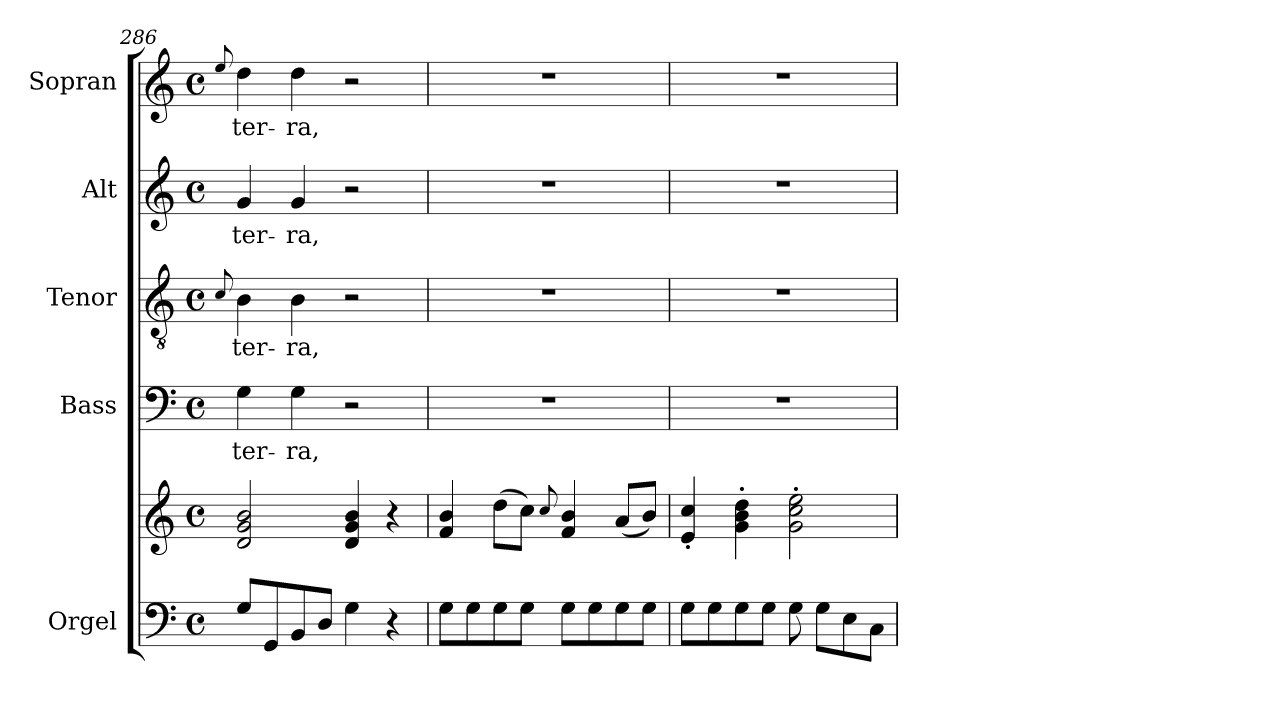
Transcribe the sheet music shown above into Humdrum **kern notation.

**kern	**kern	**kern	**text	**kern	**text	**kern	**text	**kern	**text
*part5	*part5	*part4	*part4	*part3	*part3	*part2	*part2	*part1	*part1
*staff6	*staff5	*staff4	*staff4	*staff3	*staff3	*staff2	*staff2	*staff1	*staff1
*I"Orgel	*	*I"Bass	*	*I"Tenor	*	*I"Alt	*	*I"Sopran	*
*I'Org.	*	*I'B.	*	*I'T.	*	*I'A.	*	*I'S.	*
*clefF4	*clefG2	*clefF4	*	*clefGv2	*	*clefG2	*	*clefG2	*
*k[]	*k[]	*k[]	*	*k[]	*	*k[]	*	*k[]	*
*C:	*C:	*C:	*	*C:	*	*C:	*	*C:	*
*M4/4	*M4/4	*M4/4	*	*M4/4	*	*M4/4	*	*M4/4	*
*met(c)	*met(c)	*met(c)	*	*met(c)	*	*met(c)	*	*met(c)	*
=286	=286	=286	=286	=286	=286	=286	=286	=286	=286
.	.	.	.	8qqc/	.	.	.	8qqee/	.
!	!	!	!LO:LY:b	!	!LO:LY:b	!	!LO:LY:b	!	!LO:LY:b
8G/L	2d/ 2g/ 2b/	4G\	ter-	4B\	ter-	4g/	ter-	4dd\	ter-
8GG/	.	.	.	.	.	.	.	.	.
!	!	!	!LO:LY:b	!	!LO:LY:b	!	!LO:LY:b	!	!LO:LY:b
8BB/	.	4G\	-ra,	4B\	-ra,	4g/	-ra,	4dd\	-ra,
8D/J	.	.	.	.	.	.	.	.	.
4G\	4d/ 4g/ 4b/	2r	.	2r	.	2r	.	2r	.
4r	4r	.	.	.	.	.	.	.	.
=287	=287	=287	=287	=287	=287	=287	=287	=287	=287
8G\L	4f/ 4b/	1r	.	1r	.	1r	.	1r	.
8G\	.	.	.	.	.	.	.	.	.
8G\	(>8dd\L	.	.	.	.	.	.	.	.
8G\J	8cc\J)	.	.	.	.	.	.	.	.
.	8qqcc/	.	.	.	.	.	.	.	.
8G\L	4f/ 4b/	.	.	.	.	.	.	.	.
8G\	.	.	.	.	.	.	.	.	.
8G\	(<8a/L	.	.	.	.	.	.	.	.
8G\J	8b/J)	.	.	.	.	.	.	.	.
=288	=288	=288	=288	=288	=288	=288	=288	=288	=288
8G\L	4e/'< 4cc/'<	1r	.	1r	.	1r	.	1r	.
8G\	.	.	.	.	.	.	.	.	.
8G\	4g\'> 4b\'> 4dd\'>	.	.	.	.	.	.	.	.
8G\J	.	.	.	.	.	.	.	.	.
8G\	2g\'> 2cc\'> 2ee\'>	.	.	.	.	.	.	.	.
8G\L	.	.	.	.	.	.	.	.	.
8E\	.	.	.	.	.	.	.	.	.
8C\J	.	.	.	.	.	.	.	.	.
=	=	=	=	=	=	=	=	=	=
*-	*-	*-	*-	*-	*-	*-	*-	*-	*-
